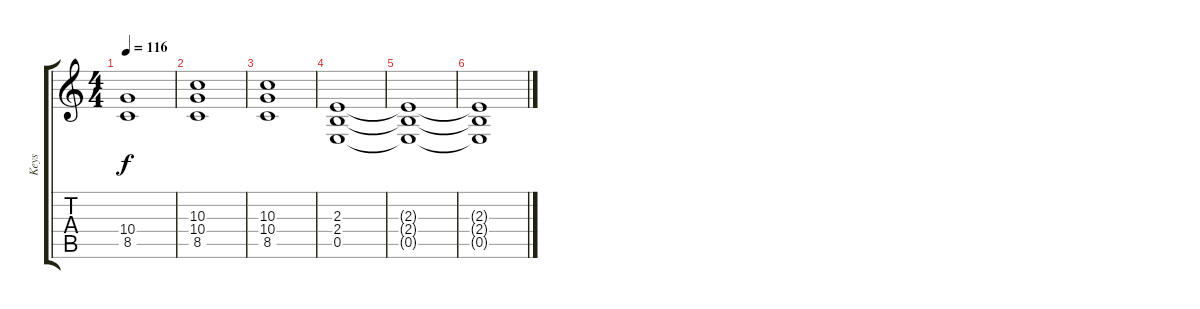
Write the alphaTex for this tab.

\track ("Keys" "Keys") {instrument stringensemble1}
\staff {score tabs}
\tuning (B4 Gb4 D4 A3 E3 B2) {hide}
\ts (4 4)
\tempo 116
\clef g2
\ks c
(10.4 8.5).1{dy f} |
(10.3 10.4 8.5).1 |
(10.3 10.4 8.5).1 |
(2.3 2.4 0.5).1 |
(2.3{t} 2.4{t} 0.5{t}).1{volume 0} |
(2.3{t} 2.4{t} 0.5{t}).1
